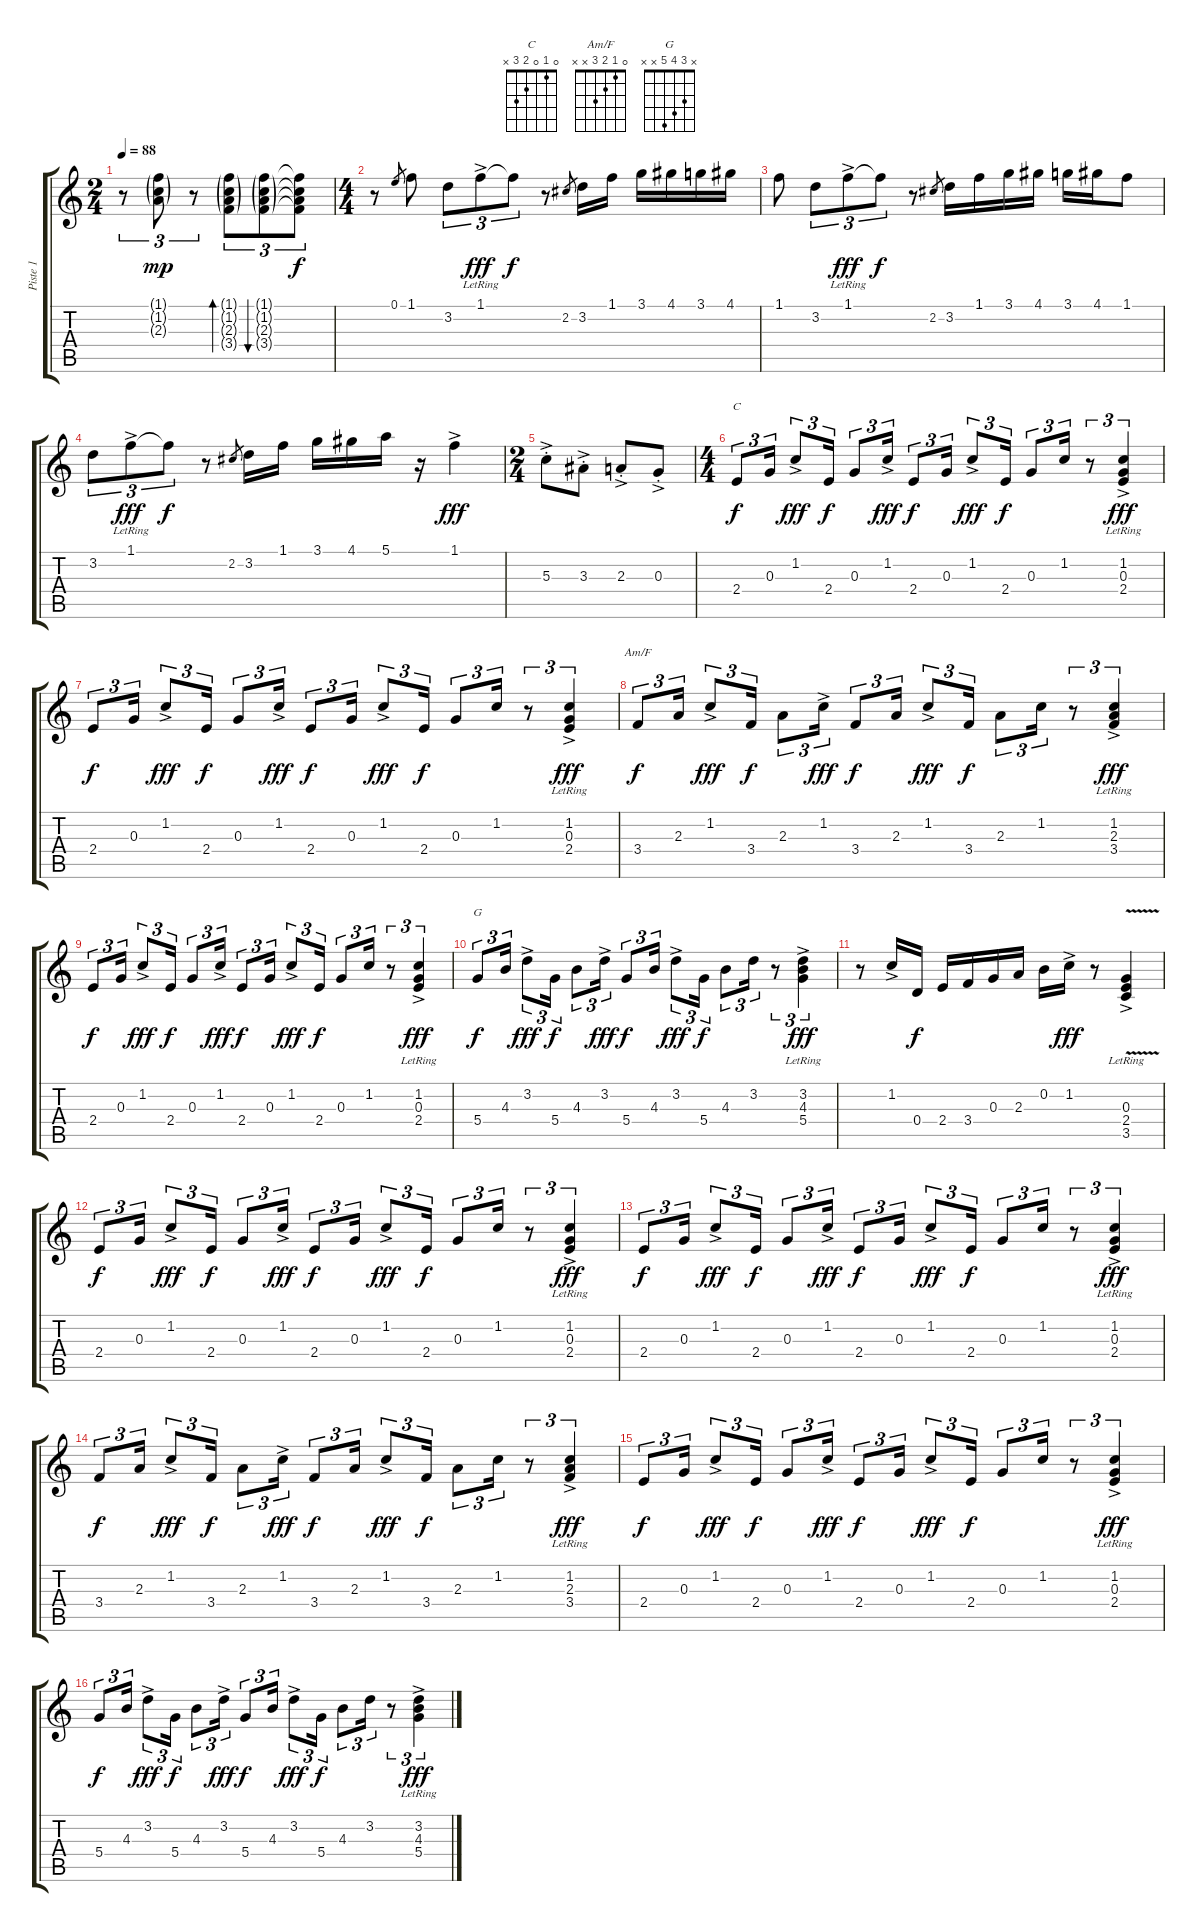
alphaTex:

\track ("Piste 1" "Piste 1") {instrument electricguitarjazz}
\staff {score tabs}
\tuning (E4 B3 G3 D3 A2 E2) {hide}
\chord ("C" 0 1 0 2 3 x)
\chord ("Am/F" 0 1 2 3 x x)
\chord ("G" x 3 4 5 x x)
\ts (2 4)
\tempo 88
\clef g2
\ks c
r.8{tu (3 2) dy fff} (1.1{g} 1.2{g} 2.3{g}).8{tu (3 2) dy mp} r.8{tu (3 2)} (1.1{g} 1.2{g} 2.3{g} 3.4{g}).8{tu (3 2) bd 60} (1.1{g} 1.2{g} 2.3{g} 3.4{g}).8{tu (3 2) bu 60} (1.1{t} 1.2{t} 2.3{t} 3.4{t}).8{tu (3 2) dy f} |
\ts (4 4)
r.8 0.1.8{gr} 1.1.8 3.2.8{tu (3 2)} 1.1{ac lr}.8{tu (3 2) dy fff} 1.1{t}.8{tu (3 2) dy f} r.8 2.2.8{gr} 3.2.16 1.1.16 3.1.16 4.1.16 3.1.16 4.1.16 |
1.1.8 3.2.8{tu (3 2)} 1.1{ac lr}.8{tu (3 2) dy fff} 1.1{t}.8{tu (3 2) dy f} r.8 2.2.8{gr} 3.2.16 1.1.16 3.1.16 4.1.16 3.1.16 4.1.16 1.1.8 |
3.2.8{tu (3 2)} 1.1{ac lr}.8{tu (3 2) dy fff} 1.1{t}.8{tu (3 2) dy f} r.8 2.2.8{gr} 3.2.16 1.1.16 3.1.16 4.1.16 5.1.16 r.16 1.1{ac}.4{dy fff} |
\ts (2 4)
5.3{ac st}.8 3.3{ac st}.8 2.3{ac st}.8 0.3{ac st}.8 |
\ts (4 4)
2.4.8{tu (3 2) ch "C" dy f} 0.3.16{tu (3 2)} 1.2{ac}.8{tu (3 2) dy fff} 2.4.16{tu (3 2) dy f} 0.3.8{tu (3 2)} 1.2{ac}.16{tu (3 2) dy fff} 2.4.8{tu (3 2) dy f} 0.3.16{tu (3 2)} 1.2{ac}.8{tu (3 2) dy fff} 2.4.16{tu (3 2) dy f} 0.3.8{tu (3 2)} 1.2.16{tu (3 2)} r.8{tu (3 2)} (1.2{ac lr} 0.3{lr} 2.4{lr}).4{tu (3 2) dy fff} |
2.4.8{tu (3 2) dy f} 0.3.16{tu (3 2)} 1.2{ac}.8{tu (3 2) dy fff} 2.4.16{tu (3 2) dy f} 0.3.8{tu (3 2)} 1.2{ac}.16{tu (3 2) dy fff} 2.4.8{tu (3 2) dy f} 0.3.16{tu (3 2)} 1.2{ac}.8{tu (3 2) dy fff} 2.4.16{tu (3 2) dy f} 0.3.8{tu (3 2)} 1.2.16{tu (3 2)} r.8{tu (3 2)} (1.2{ac lr} 0.3{lr} 2.4{lr}).4{tu (3 2) dy fff} |
3.4.8{tu (3 2) ch "Am/F" dy f} 2.3.16{tu (3 2)} 1.2{ac}.8{tu (3 2) dy fff} 3.4.16{tu (3 2) dy f} 2.3.8{tu (3 2)} 1.2{ac}.16{tu (3 2) dy fff} 3.4.8{tu (3 2) dy f} 2.3.16{tu (3 2)} 1.2{ac}.8{tu (3 2) dy fff} 3.4.16{tu (3 2) dy f} 2.3.8{tu (3 2)} 1.2.16{tu (3 2)} r.8{tu (3 2)} (1.2{ac lr} 2.3{lr} 3.4{lr}).4{tu (3 2) dy fff} |
2.4.8{tu (3 2) dy f} 0.3.16{tu (3 2)} 1.2{ac}.8{tu (3 2) dy fff} 2.4.16{tu (3 2) dy f} 0.3.8{tu (3 2)} 1.2{ac}.16{tu (3 2) dy fff} 2.4.8{tu (3 2) dy f} 0.3.16{tu (3 2)} 1.2{ac}.8{tu (3 2) dy fff} 2.4.16{tu (3 2) dy f} 0.3.8{tu (3 2)} 1.2.16{tu (3 2)} r.8{tu (3 2)} (1.2{ac lr} 0.3{lr} 2.4{lr}).4{tu (3 2) dy fff} |
5.4.8{tu (3 2) ch "G" dy f} 4.3.16{tu (3 2)} 3.2{ac}.8{tu (3 2) dy fff} 5.4.16{tu (3 2) dy f} 4.3.8{tu (3 2)} 3.2{ac}.16{tu (3 2) dy fff} 5.4.8{tu (3 2) dy f} 4.3.16{tu (3 2)} 3.2{ac}.8{tu (3 2) dy fff} 5.4.16{tu (3 2) dy f} 4.3.8{tu (3 2)} 3.2.16{tu (3 2)} r.8{tu (3 2)} (3.2{ac lr} 4.3{lr} 5.4{lr}).4{tu (3 2) dy fff} |
r.8 1.2{ac}.16 0.4.16{dy f} 2.4.16 3.4.16 0.3.16 2.3.16 0.2.16 1.2{ac}.16{dy fff} r.8 (0.3{v ac lr} 2.4{v ac lr} 3.5{v ac lr}).4 |
2.4.8{tu (3 2) dy f} 0.3.16{tu (3 2)} 1.2{ac}.8{tu (3 2) dy fff} 2.4.16{tu (3 2) dy f} 0.3.8{tu (3 2)} 1.2{ac}.16{tu (3 2) dy fff} 2.4.8{tu (3 2) dy f} 0.3.16{tu (3 2)} 1.2{ac}.8{tu (3 2) dy fff} 2.4.16{tu (3 2) dy f} 0.3.8{tu (3 2)} 1.2.16{tu (3 2)} r.8{tu (3 2)} (1.2{ac lr} 0.3{lr} 2.4{lr}).4{tu (3 2) dy fff} |
2.4.8{tu (3 2) dy f} 0.3.16{tu (3 2)} 1.2{ac}.8{tu (3 2) dy fff} 2.4.16{tu (3 2) dy f} 0.3.8{tu (3 2)} 1.2{ac}.16{tu (3 2) dy fff} 2.4.8{tu (3 2) dy f} 0.3.16{tu (3 2)} 1.2{ac}.8{tu (3 2) dy fff} 2.4.16{tu (3 2) dy f} 0.3.8{tu (3 2)} 1.2.16{tu (3 2)} r.8{tu (3 2)} (1.2{ac lr} 0.3{lr} 2.4{lr}).4{tu (3 2) dy fff} |
3.4.8{tu (3 2) dy f} 2.3.16{tu (3 2)} 1.2{ac}.8{tu (3 2) dy fff} 3.4.16{tu (3 2) dy f} 2.3.8{tu (3 2)} 1.2{ac}.16{tu (3 2) dy fff} 3.4.8{tu (3 2) dy f} 2.3.16{tu (3 2)} 1.2{ac}.8{tu (3 2) dy fff} 3.4.16{tu (3 2) dy f} 2.3.8{tu (3 2)} 1.2.16{tu (3 2)} r.8{tu (3 2)} (1.2{ac lr} 2.3{lr} 3.4{lr}).4{tu (3 2) dy fff} |
2.4.8{tu (3 2) dy f} 0.3.16{tu (3 2)} 1.2{ac}.8{tu (3 2) dy fff} 2.4.16{tu (3 2) dy f} 0.3.8{tu (3 2)} 1.2{ac}.16{tu (3 2) dy fff} 2.4.8{tu (3 2) dy f} 0.3.16{tu (3 2)} 1.2{ac}.8{tu (3 2) dy fff} 2.4.16{tu (3 2) dy f} 0.3.8{tu (3 2)} 1.2.16{tu (3 2)} r.8{tu (3 2)} (1.2{ac lr} 0.3{lr} 2.4{lr}).4{tu (3 2) dy fff} |
5.4.8{tu (3 2) dy f} 4.3.16{tu (3 2)} 3.2{ac}.8{tu (3 2) dy fff} 5.4.16{tu (3 2) dy f} 4.3.8{tu (3 2)} 3.2{ac}.16{tu (3 2) dy fff} 5.4.8{tu (3 2) dy f} 4.3.16{tu (3 2)} 3.2{ac}.8{tu (3 2) dy fff} 5.4.16{tu (3 2) dy f} 4.3.8{tu (3 2)} 3.2.16{tu (3 2)} r.8{tu (3 2)} (3.2{ac lr} 4.3{lr} 5.4{lr}).4{tu (3 2) dy fff}
